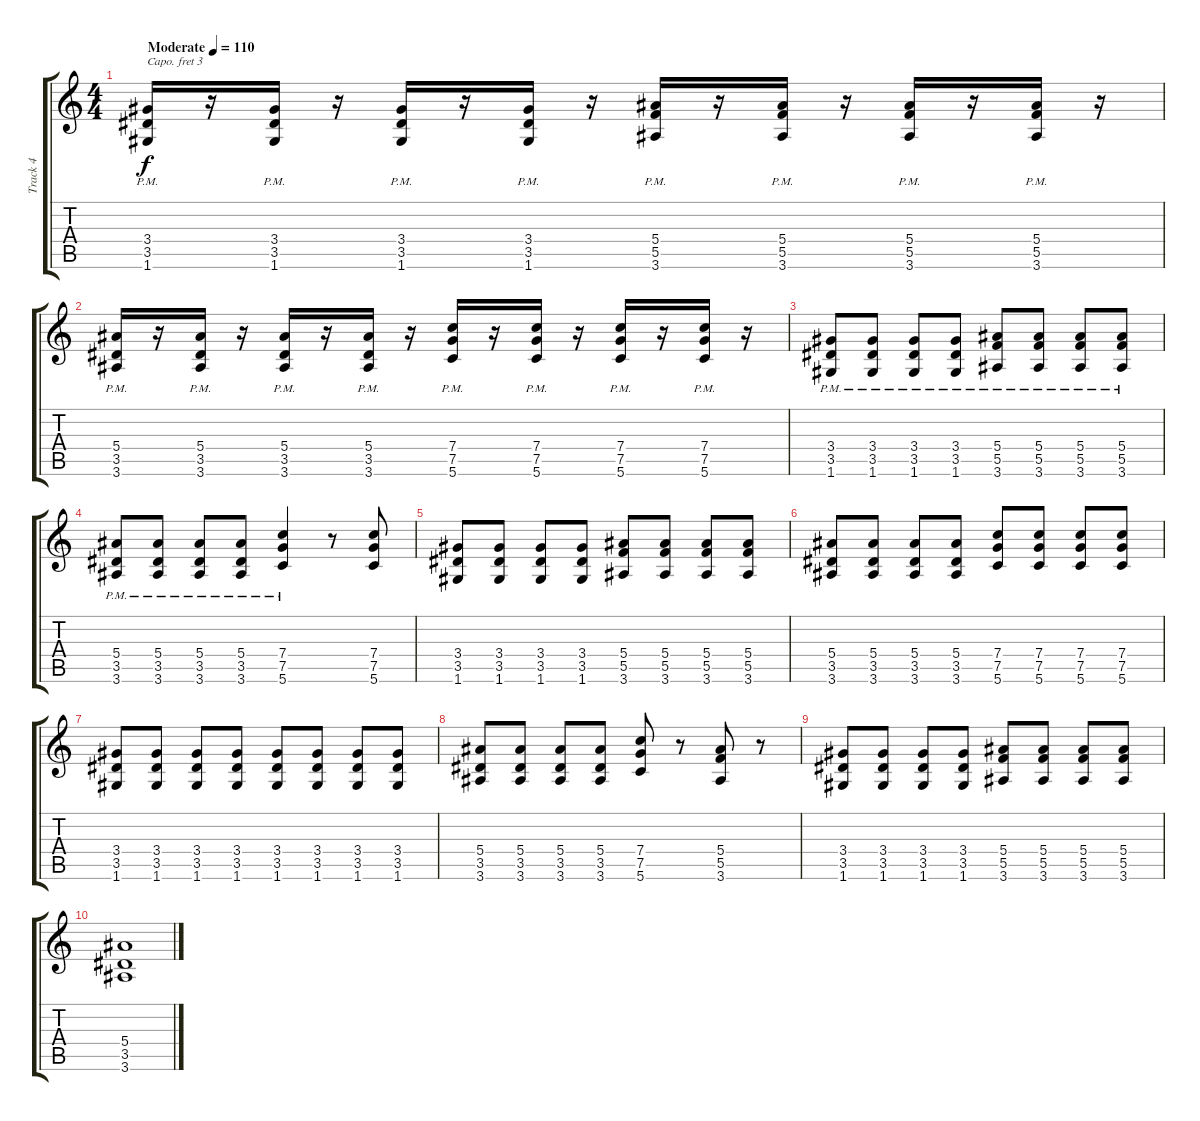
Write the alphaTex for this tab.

\track ("Track 4" "Track 4") {instrument overdrivenguitar}
\staff {score tabs}
\capo 3
\tuning (E4 B3 G3 D3 A2 E2) {hide}
\ts (4 4)
\tempo (110 "Moderate")
\clef g2
\ks c
(3.4{pm} 3.5{pm} 1.6{pm}).16{dy f instrument overdrivenguitar} r.16 (3.4{pm} 3.5{pm} 1.6{pm}).16 r.16 (3.4{pm} 3.5{pm} 1.6{pm}).16 r.16 (3.4{pm} 3.5{pm} 1.6{pm}).16 r.16 (5.4{pm} 5.5{pm} 3.6{pm}).16 r.16 (5.4{pm} 5.5{pm} 3.6{pm}).16 r.16 (5.4{pm} 5.5{pm} 3.6{pm}).16 r.16 (5.4{pm} 5.5{pm} 3.6{pm}).16 r.16 |
(5.4{pm} 3.5{pm} 3.6{pm}).16 r.16 (5.4{pm} 3.5{pm} 3.6{pm}).16 r.16 (5.4{pm} 3.5{pm} 3.6{pm}).16 r.16 (5.4{pm} 3.5{pm} 3.6{pm}).16 r.16 (7.4{pm} 7.5{pm} 5.6{pm}).16 r.16 (7.4{pm} 7.5{pm} 5.6{pm}).16 r.16 (7.4{pm} 7.5{pm} 5.6{pm}).16 r.16 (7.4{pm} 7.5{pm} 5.6{pm}).16 r.16 |
(3.4{pm} 3.5{pm} 1.6{pm}).8 (3.4{pm} 3.5{pm} 1.6{pm}).8 (3.4{pm} 3.5{pm} 1.6{pm}).8 (3.4{pm} 3.5{pm} 1.6{pm}).8 (5.4{pm} 5.5{pm} 3.6{pm}).8 (5.4{pm} 5.5{pm} 3.6{pm}).8 (5.4{pm} 5.5{pm} 3.6{pm}).8 (5.4{pm} 5.5{pm} 3.6{pm}).8 |
(5.4{pm} 3.5{pm} 3.6{pm}).8 (5.4{pm} 3.5{pm} 3.6{pm}).8 (5.4{pm} 3.5{pm} 3.6{pm}).8 (5.4{pm} 3.5{pm} 3.6{pm}).8 (7.4{pm} 7.5{pm} 5.6{pm}).4 r.8 (7.4 7.5 5.6).8 |
(3.4 3.5 1.6).8 (3.4 3.5 1.6).8 (3.4 3.5 1.6).8 (3.4 3.5 1.6).8 (5.4 5.5 3.6).8 (5.4 5.5 3.6).8 (5.4 5.5 3.6).8 (5.4 5.5 3.6).8 |
(5.4 3.5 3.6).8 (5.4 3.5 3.6).8 (5.4 3.5 3.6).8 (5.4 3.5 3.6).8 (7.4 7.5 5.6).8 (7.4 7.5 5.6).8 (7.4 7.5 5.6).8 (7.4 7.5 5.6).8 |
(3.4 3.5 1.6).8 (3.4 3.5 1.6).8 (3.4 3.5 1.6).8 (3.4 3.5 1.6).8 (3.4 3.5 1.6).8 (3.4 3.5 1.6).8 (3.4 3.5 1.6).8 (3.4 3.5 1.6).8 |
(5.4 3.5 3.6).8 (5.4 3.5 3.6).8 (5.4 3.5 3.6).8 (5.4 3.5 3.6).8 (7.4 7.5 5.6).8 r.8 (5.4 5.5 3.6).8 r.8 |
(3.4 3.5 1.6).8 (3.4 3.5 1.6).8 (3.4 3.5 1.6).8 (3.4 3.5 1.6).8 (5.4 5.5 3.6).8 (5.4 5.5 3.6).8 (5.4 5.5 3.6).8 (5.4 5.5 3.6).8 |
(5.4 3.5 3.6).1
